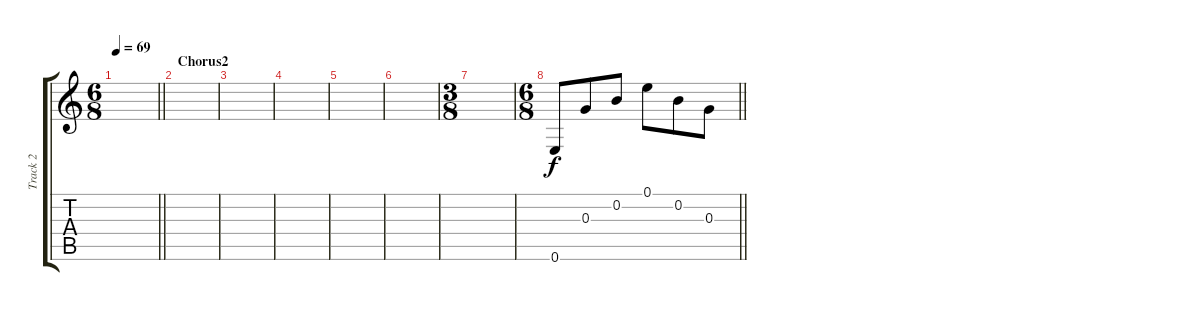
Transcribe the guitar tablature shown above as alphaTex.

\track ("Track 2" "Track 2") {instrument electricguitarclean}
\staff {score tabs}
\tuning (E4 B3 G3 D3 A2 E2) {hide}
\ts (6 8)
\tempo 69
\clef g2
\barLineRight lightlight
\ks c
|
\section ("" "Chorus2")
|
|
|
|
|
\ts (3 8)
|
\ts (6 8)
\barLineRight lightlight
0.6.8 0.3.8 0.2.8 0.1.8 0.2.8 0.3.8
